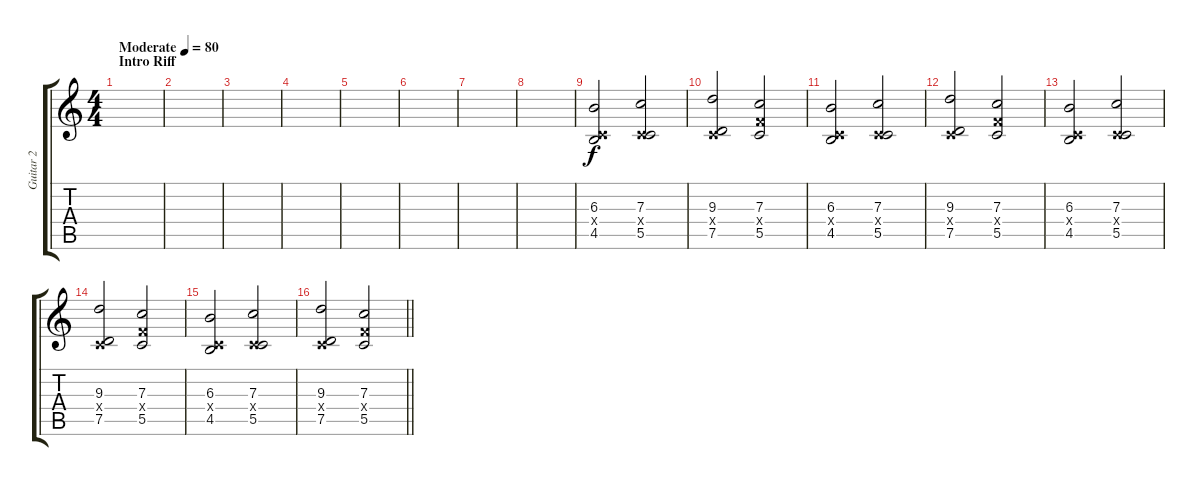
\track ("Guitar 2" "Guitar 2") {instrument distortionguitar}
\staff {score tabs}
\tuning (D4 A3 F3 C3 G2 C2) {hide}
\ts (4 4)
\section ("" "Intro Riff")
\tempo (80 "Moderate")
\clef g2
\ks c
|
|
|
|
|
|
|
|
(6.3 0.4{x} 4.5).2 (7.3 0.4{x} 5.5).2 |
(9.3 0.4{x} 7.5).2 (7.3 5.4{x} 5.5).2 |
(6.3 0.4{x} 4.5).2 (7.3 0.4{x} 5.5).2 |
(9.3 0.4{x} 7.5).2 (7.3 5.4{x} 5.5).2 |
(6.3 0.4{x} 4.5).2 (7.3 0.4{x} 5.5).2 |
(9.3 0.4{x} 7.5).2 (7.3 5.4{x} 5.5).2 |
(6.3 0.4{x} 4.5).2 (7.3 0.4{x} 5.5).2 |
\barLineRight lightlight
(9.3 0.4{x} 7.5).2 (7.3 5.4{x} 5.5).2
